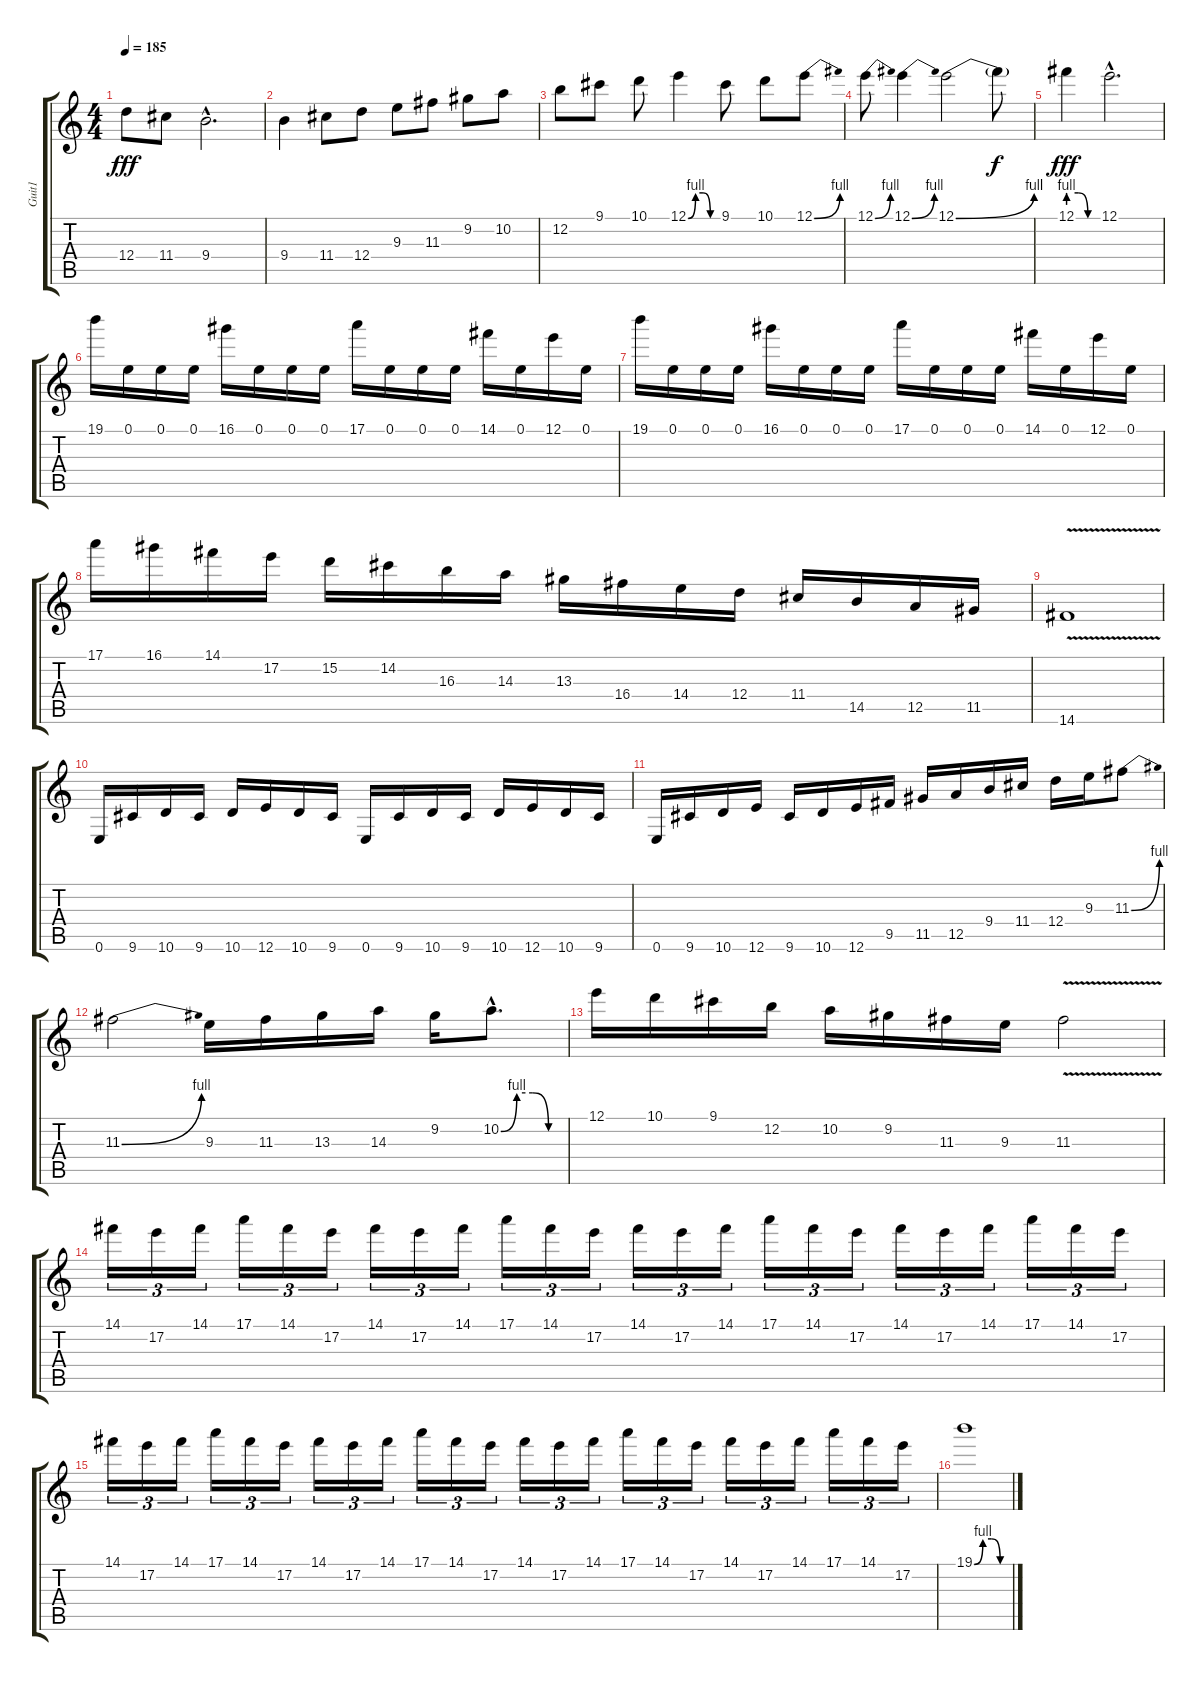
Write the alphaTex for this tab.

\track ("Guit1" "Guit1") {instrument acousticguitarsteel}
\staff {score tabs}
\tuning (E4 B3 G3 D3 A2 E2) {hide}
\ts (4 4)
\tempo 185
\clef g2
\ks c
12.4.8{dy fff} 11.4.8 9.4{hac}.2{d} |
9.4.4 11.4.8 12.4.8 9.3.8 11.3.8 9.2.8 10.2.8 |
12.2.8 9.1.8 10.1.8 12.1{be (custom 0 0 15 4 30 4 45 0 60 0)}.4 9.1.8 10.1.8 12.1{be (bend 0 0 60 4)}.8 |
12.1{be (bend 0 0 60 4)}.8 12.1{be (bend 0 0 60 4)}.4 12.1{be (bend 0 0 60 4)}.2 12.1{t}.8{dy f} |
12.1{be (custom 0 4 20 4 40 0 60 0)}.4{dy fff} 12.1{hac}.2{d} |
19.1.16 0.1.16 0.1.16 0.1.16 16.1.16 0.1.16 0.1.16 0.1.16 17.1.16 0.1.16 0.1.16 0.1.16 14.1.16 0.1.16 12.1.16 0.1.16 |
19.1.16 0.1.16 0.1.16 0.1.16 16.1.16 0.1.16 0.1.16 0.1.16 17.1.16 0.1.16 0.1.16 0.1.16 14.1.16 0.1.16 12.1.16 0.1.16 |
17.1.16 16.1.16 14.1.16 17.2.16 15.2.16 14.2.16 16.3.16 14.3.16 13.3.16 16.4.16 14.4.16 12.4.16 11.4.16 14.5.16 12.5.16 11.5.16 |
14.6{v}.1 |
0.6.16 9.6.16 10.6.16 9.6.16 10.6.16 12.6.16 10.6.16 9.6.16 0.6.16 9.6.16 10.6.16 9.6.16 10.6.16 12.6.16 10.6.16 9.6.16 |
0.6.16 9.6.16 10.6.16 12.6.16 9.6.16 10.6.16 12.6.16 9.5.16 11.5.16 12.5.16 9.4.16 11.4.16 12.4.16 9.3.16 11.3{be (bend 0 0 60 4)}.8 |
11.3{be (bend 0 0 60 4)}.2 9.3.16 11.3.16 13.3.16 14.3.16 9.2.16 10.2{be (custom 0 0 15 4 30 4 45 0 60 0) hac}.8{d} |
12.1.16 10.1.16 9.1.16 12.2.16 10.2.16 9.2.16 11.3.16 9.3.16 11.3{v}.2 |
14.1.16{tu (3 2)} 17.2.16{tu (3 2)} 14.1.16{tu (3 2)} 17.1.16{tu (3 2)} 14.1.16{tu (3 2)} 17.2.16{tu (3 2)} 14.1.16{tu (3 2)} 17.2.16{tu (3 2)} 14.1.16{tu (3 2)} 17.1.16{tu (3 2)} 14.1.16{tu (3 2)} 17.2.16{tu (3 2)} 14.1.16{tu (3 2)} 17.2.16{tu (3 2)} 14.1.16{tu (3 2)} 17.1.16{tu (3 2)} 14.1.16{tu (3 2)} 17.2.16{tu (3 2)} 14.1.16{tu (3 2)} 17.2.16{tu (3 2)} 14.1.16{tu (3 2)} 17.1.16{tu (3 2)} 14.1.16{tu (3 2)} 17.2.16{tu (3 2)} |
14.1.16{tu (3 2)} 17.2.16{tu (3 2)} 14.1.16{tu (3 2)} 17.1.16{tu (3 2)} 14.1.16{tu (3 2)} 17.2.16{tu (3 2)} 14.1.16{tu (3 2)} 17.2.16{tu (3 2)} 14.1.16{tu (3 2)} 17.1.16{tu (3 2)} 14.1.16{tu (3 2)} 17.2.16{tu (3 2)} 14.1.16{tu (3 2)} 17.2.16{tu (3 2)} 14.1.16{tu (3 2)} 17.1.16{tu (3 2)} 14.1.16{tu (3 2)} 17.2.16{tu (3 2)} 14.1.16{tu (3 2)} 17.2.16{tu (3 2)} 14.1.16{tu (3 2)} 17.1.16{tu (3 2)} 14.1.16{tu (3 2)} 17.2.16{tu (3 2)} |
19.1{be (custom 0 0 15 4 30 4 45 0 60 0)}.1
